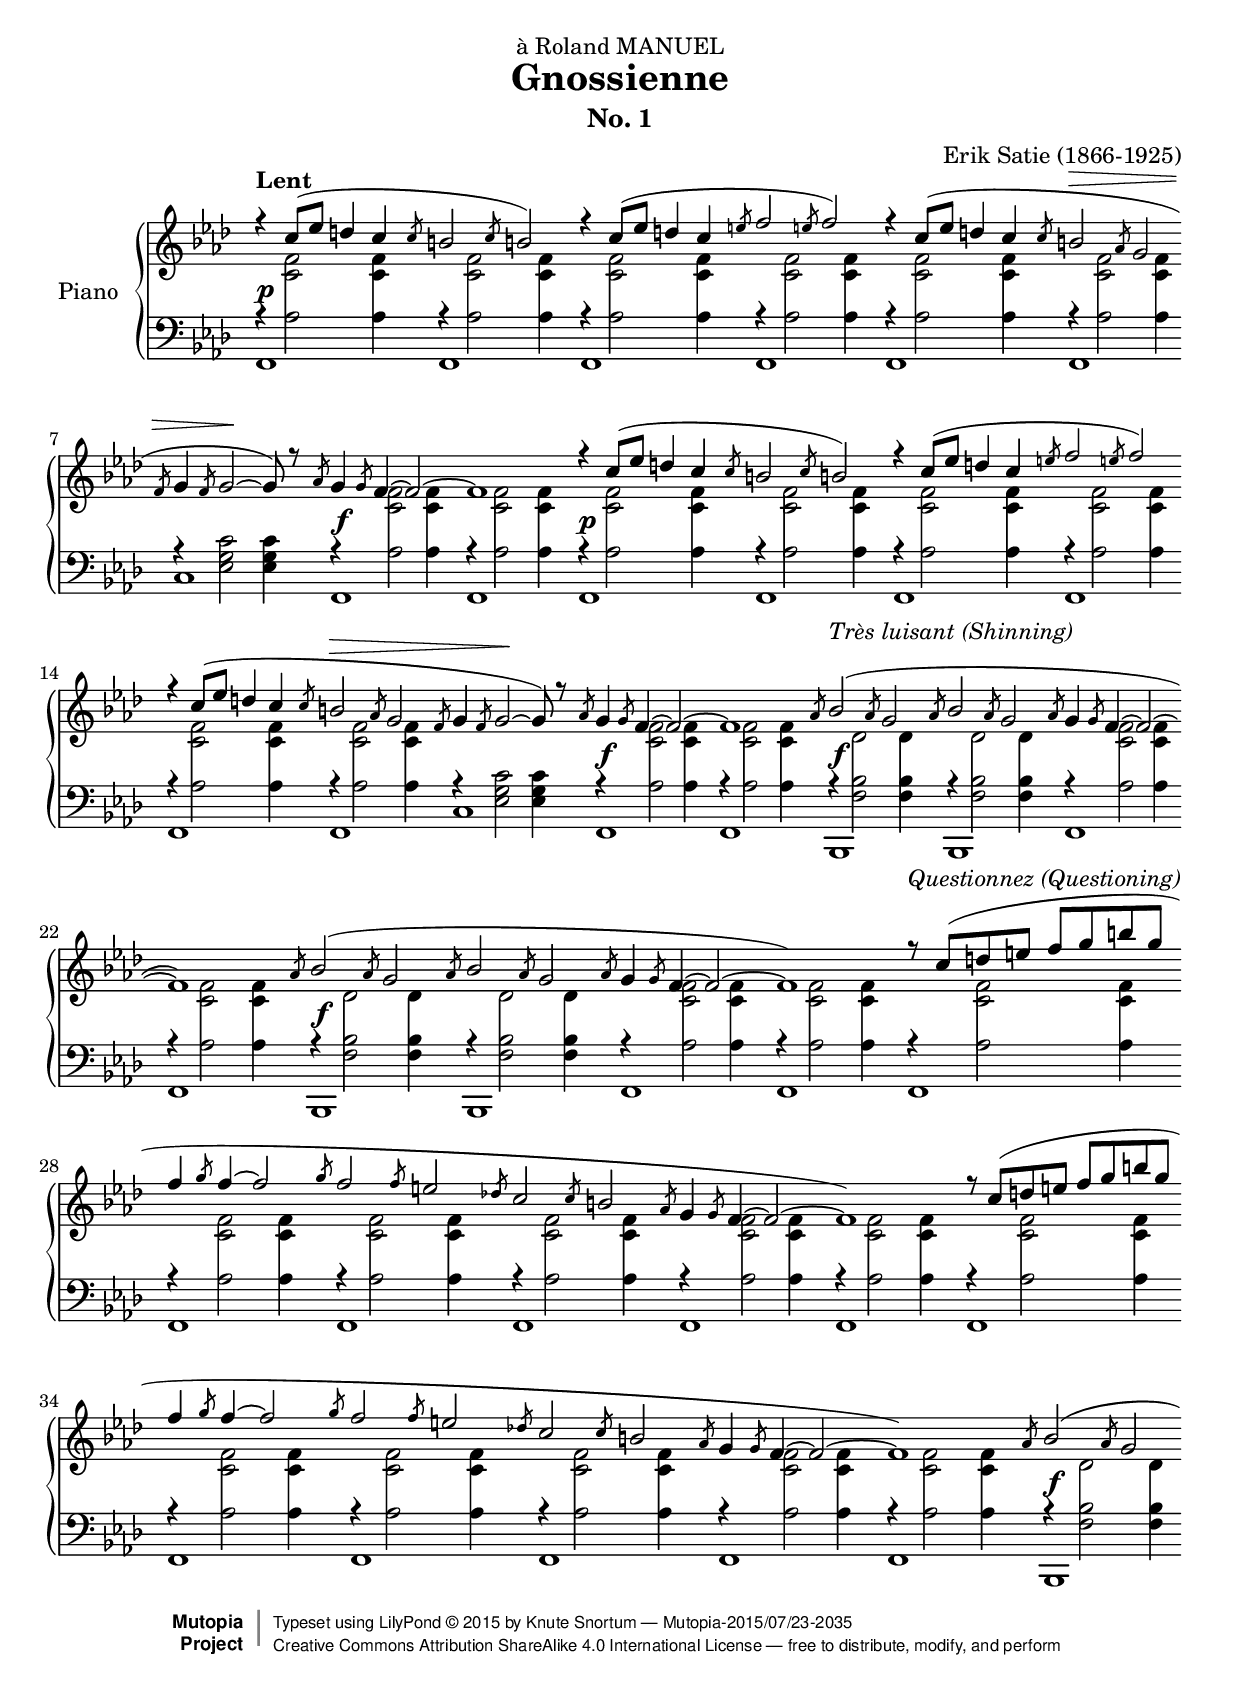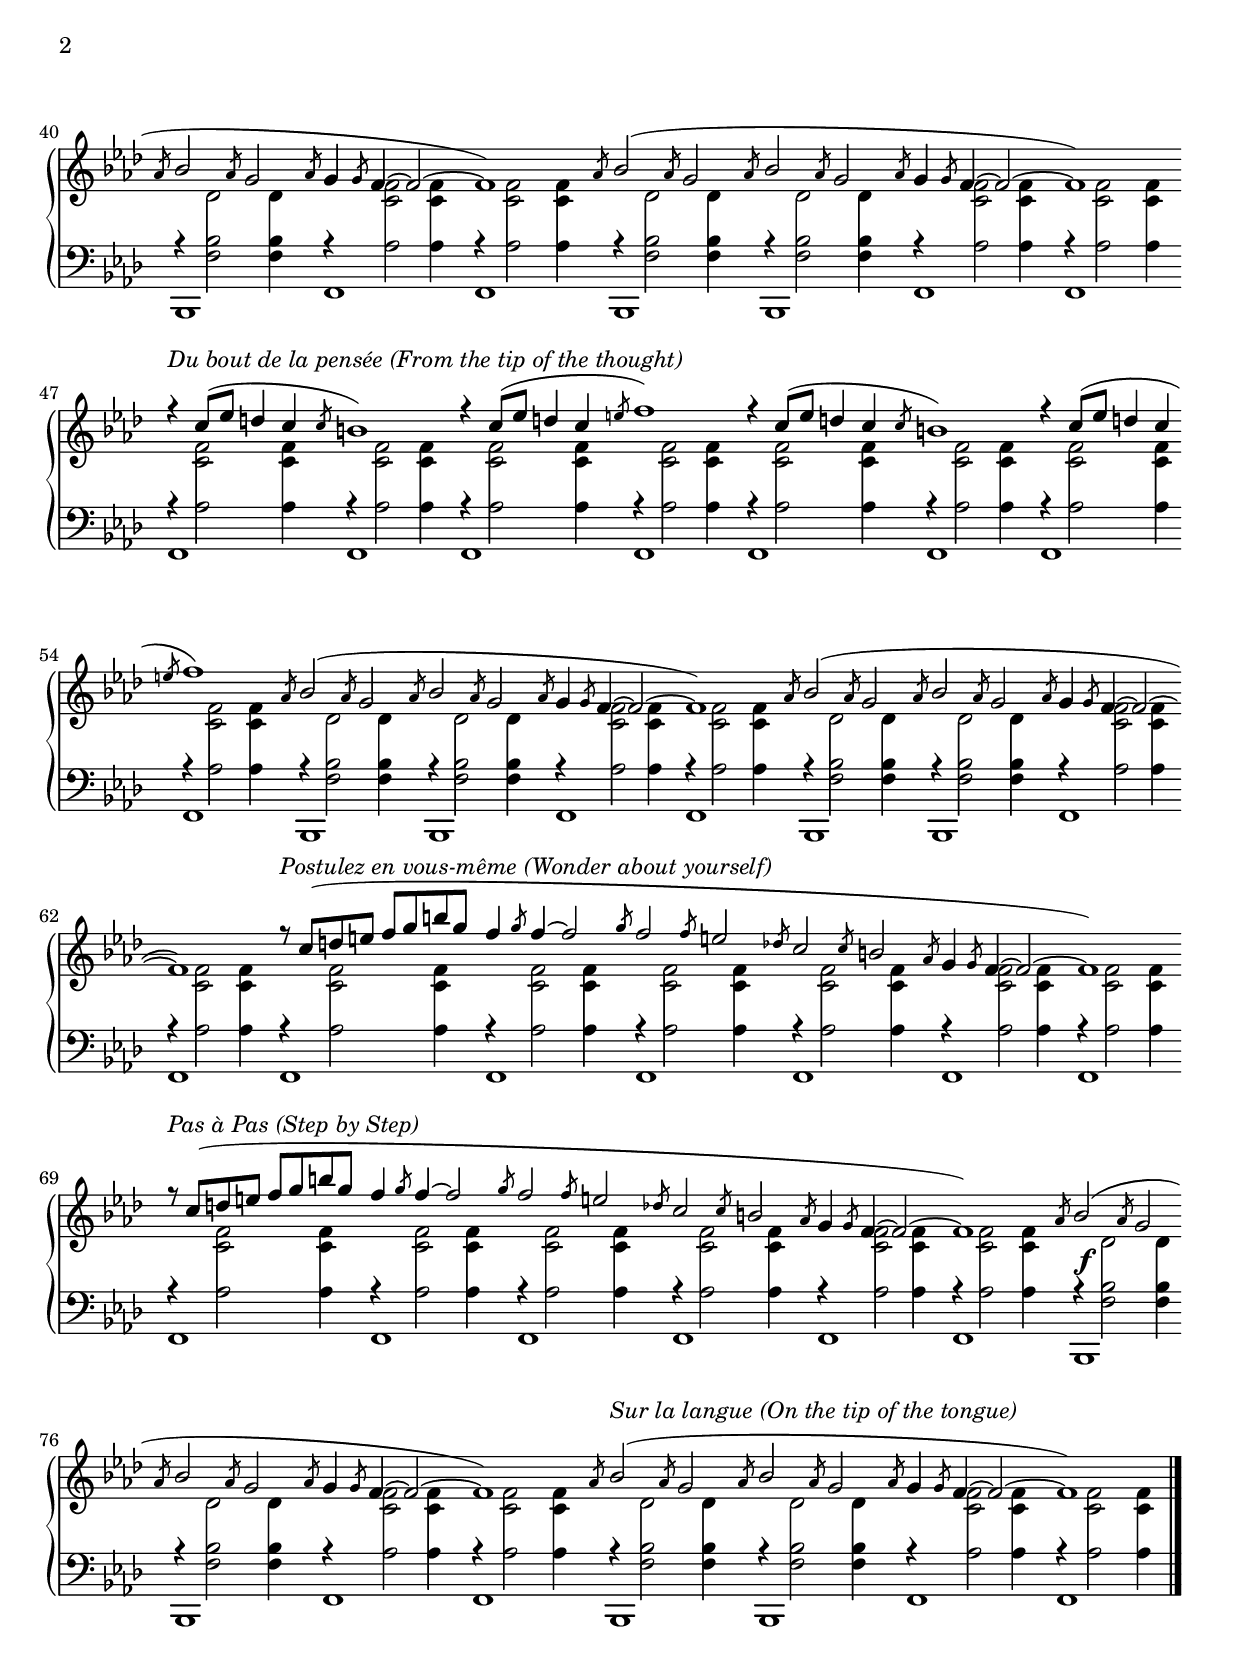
\version "2.18.2"
\language "english"

\header {
  title        = "Gnossienne"
  subtitle     = "No. 1"
  composer     = "Erik Satie (1866-1925)"
  dedication   = "à Roland MANUEL"
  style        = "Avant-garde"
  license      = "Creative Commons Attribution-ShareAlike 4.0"
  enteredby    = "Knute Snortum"
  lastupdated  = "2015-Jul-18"
  date         = "1890"
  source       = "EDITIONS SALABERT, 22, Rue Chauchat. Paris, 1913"

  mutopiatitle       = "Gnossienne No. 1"
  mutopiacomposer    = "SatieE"
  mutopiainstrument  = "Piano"
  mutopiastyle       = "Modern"
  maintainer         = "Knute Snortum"
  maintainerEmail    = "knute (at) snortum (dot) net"
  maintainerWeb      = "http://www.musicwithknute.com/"

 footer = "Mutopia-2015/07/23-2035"
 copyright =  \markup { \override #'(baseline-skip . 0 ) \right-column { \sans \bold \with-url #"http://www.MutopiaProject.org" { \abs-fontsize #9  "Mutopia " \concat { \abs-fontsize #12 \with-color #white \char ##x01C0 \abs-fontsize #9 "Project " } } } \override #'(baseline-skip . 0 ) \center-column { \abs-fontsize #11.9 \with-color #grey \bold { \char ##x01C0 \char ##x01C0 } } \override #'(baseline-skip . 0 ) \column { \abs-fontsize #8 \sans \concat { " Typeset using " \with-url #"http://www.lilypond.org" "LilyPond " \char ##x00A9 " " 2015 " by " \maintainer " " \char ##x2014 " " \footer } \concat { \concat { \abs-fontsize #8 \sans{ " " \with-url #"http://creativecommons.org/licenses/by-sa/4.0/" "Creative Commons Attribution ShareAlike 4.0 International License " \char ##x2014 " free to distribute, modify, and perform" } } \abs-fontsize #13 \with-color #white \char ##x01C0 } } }
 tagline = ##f
}

% -------------------
% --- Definitions ---
% -------------------

startGraceMusic = {
  <>
  \override Flag.stroke-style = #"grace"
}

stopGraceMusic = {
  \revert Flag.stroke-style
  <>
}

% -------------
% --- Music ---
% -------------

% --- Theme 1

themeOneHigh = \relative {
  r4 c''8 ( ef d4 c |
  \grace { c8 } b2 \grace { c8 } b!2 ) |
  r4 c8 ( ef d4 c |
  \grace { e8 } f2 \grace { e!8 } f2 ) |
  r4 c8 ( ef d4 c |
  \grace { c8 } b2 \grace { af8 } g2 |
  \grace { f8 } g4 \grace { f8 } g2 ~ g8 ) r |
  \grace { af8 } g4 \grace{ g8 } f4 ~ f2 ~ |
  f1 |
}

themeOneUpMid = \relative {
  \crossStaff {
    \repeat unfold 6 { s4 <c' f>2 q4 | }
  }
  s1 |
  \crossStaff {
    s4 <c f>2 q4 |
    s4 <c f>2 q4 |
  }
}

themeOneLowMid = \relative {
  \crossStaff {
    \repeat unfold 6 { af4\rest af2 af4 | }
  }
  af4\rest <ef g c>2 q4 |
  \crossStaff {
    af4\rest <<af2 \new Voice{\voiceOne \once \hideNotes af4 }>> af4 |
    af4\rest af2 af4 |
  }
}

themeOneLow = \relative {
  \repeat unfold 6 { f,1 | }
  c'1 |
  f,1 |
  f1 |  
}

% --- Theme 2

themeTwoHigh = \relative {
  \grace { af'8 } bf2 ( \grace { af8 } g2
  \grace { af8 } bf2 \grace { af8 } g2
  \grace { af8 } g4 \grace{ g8 } f4 ~ f2 ~ |
  f1 ) |
}

themeTwoUpMid = \relative {
  \crossStaff {
    s4 df'2 df4 |
    s4 df2 df4 |
    s4 <c f>2 q4 |
    s4 <c f>2 q4 |
  }
}

themeTwoLowMid = \relative {
  \crossStaff {
    af4\rest <f bf>2 q4 |
    af4\rest <f bf>2 q4 |
    af4\rest <<af2 \new Voice{\voiceOne \once \hideNotes af4 }>> af4 |
    af4\rest af2 af4 |
  }
}

themeTwoLow = \relative {
  bf,,1 |
  bf1 |
  f'1 |
  f1 |
}

% --- Theme 3

themeThreeHigh = \relative {
  r8 c'' ( d e f g b g |
  f4 \grace { g8 } f4 ~ f2 |
  \grace { g8 } f2 \grace { f8 } e2 |
  \grace { df!8 } c2 \grace { c8 } b2 |
  \grace { af8 } g4 \grace{ g8 } f4 ~ f2 ~ |
  f1 ) |
}

themeThreeUpMid = \relative {
  \crossStaff {
    \repeat unfold 6 { s4 <c' f>2 q4 | }
  }
}

themeThreeLowMid = \relative {
  \crossStaff {
    \repeat unfold 4 { af4\rest af2 af4 | }
    af4\rest <<af2 \new Voice{\voiceOne \once \hideNotes af4 }>> af4 |
    af4\rest af2 af4 |
  }
}

themeThreeLow = \relative {
  \repeat unfold 6 { f,1 | }
}

% --- Theme 4

themeFourHigh = \relative {
  r4 c''8 ( ef d4 c |
  \grace { c8 } b1 ) |
  r4 c8 ( ef d4 c |
  \grace { e8 } f1 ) |
}

themeFourUpMid = \relative {
  \crossStaff {
    \repeat unfold 4 { s4 <c' f>2 q4 | }
  }
}

themeFourLowMid = \relative {
  \crossStaff {
    \repeat unfold 4 { af4\rest af2 af4 | }
  }
}

themeFourLow = \relative {
  \repeat unfold 4 { f,1 | }
}

% --- Voices

highVoice = {
  \tempo "Lent"
  \themeOneHigh
  \themeOneHigh
  \themeTwoHigh
  \themeTwoHigh
  \themeThreeHigh
  \themeThreeHigh
  \themeTwoHigh
  \themeTwoHigh
  \themeFourHigh
  \themeFourHigh
  \themeTwoHigh
  \themeTwoHigh
  \themeThreeHigh
  \themeThreeHigh
  \themeTwoHigh
  \themeTwoHigh
}

upperMiddle = {
  \themeOneUpMid
  \themeOneUpMid
  \themeTwoUpMid
  \themeTwoUpMid
  \themeThreeUpMid
  \themeThreeUpMid
  \themeTwoUpMid
  \themeTwoUpMid
  \themeFourUpMid
  \themeFourUpMid
  \themeTwoUpMid
  \themeTwoUpMid
  \themeThreeUpMid
  \themeThreeUpMid
  \themeTwoUpMid
  \themeTwoUpMid
}

lowerMiddle = {
  \themeOneLowMid
  \themeOneLowMid
  \themeTwoLowMid
  \themeTwoLowMid
  \themeThreeLowMid
  \themeThreeLowMid
  \themeTwoLowMid
  \themeTwoLowMid
  \themeFourLowMid
  \themeFourLowMid
  \themeTwoLowMid
  \themeTwoLowMid
  \themeThreeLowMid
  \themeThreeLowMid
  \themeTwoLowMid
  \themeTwoLowMid
}

lowVoice = {
  \themeOneLow
  \themeOneLow
  \themeTwoLow
  \themeTwoLow
  \themeThreeLow
  \themeThreeLow
  \themeTwoLow
  \themeTwoLow
  \themeFourLow
  \themeFourLow
  \themeTwoLow
  \themeTwoLow
  \themeThreeLow
  \themeThreeLow
  \themeTwoLow
  \themeTwoLow
}

% --- Dynamics, text, and musical terms

dynamicsHigh = {
  % Theme One
  \repeat unfold 2 {
    s1 * 5 |
    s2 \> s |
    s4 s2. \! |
    s1 * 2 |
  }
  % Theme Two
  s1 ^ "Très luisant (Shinning)" |
  s1 |
  s1 \break |
  s1 * 5 |
  % Theme Three
  s1 ^ "Questionnez (Questioning)" |
  s1 * 5 |
  s1 * 6 |
  % Theme Two
  s1 * 4 |
  s1 * 4 |
  \break
  % Theme Four
  s1 ^ "Du bout de la pensée (From the tip of the thought)" |
  s1 * 3 |
  s1 * 4 |
  % Theme Two
  s1 * 4 |
  s1 * 4 |
  % Theme Three
  s1 ^ "Postulez en vous-même (Wonder about yourself)" |
  s1 * 5 |
  s1 ^ "Pas à Pas (Step by Step)" |
  s1 * 5 |
  % Theme Two
  s1 * 4 |
  s1 ^ "Sur la langue (On the tip of the tongue)" |
  s1 * 3 |
}

dynamics = {
  % Theme One
  \repeat unfold 2 {
    s1 \p |
    s1 * 6 |
    s1 \f |
    s1 |
  }
  % Theme Two
  s1 \f |
  s1 * 3 |
  s1 \f |
  s1 * 3 |
  % Theme Three
  s1 * 6 |
  s1 * 6 |
  % Theme Two
  s1 \f |
  s1 * 3 |
  s1 * 4 |
  % Theme Four
  s1 * 4 |
  s1 * 4 |
  % Theme Two
  s1 * 4 |
  s1 * 4 |
  % Theme Three
  s1 * 6 |
  s1 * 6 |
  % Theme Two
  s1 \f |
  s1 * 3 |
  s1 * 4 |
}

% -----------------------
% --- Layout and MIDI ---
% -----------------------

global = {
  \key f \minor
  \time 4/4
  \hide Staff.BarLine
  \hide Score.SpanBar
}

upper = {
  \global
  \clef treble
  <<
    \new Voice { \voiceOne \highVoice }
    \new Voice { \voiceTwo \upperMiddle }
  >>
  \undo \hide Staff.BarLine
  \undo \hide Score.SpanBar
  \bar "|."
}

lower = {
  \global
  \clef bass
  <<
    \new Voice { \voiceTwo \lowerMiddle }
    \new Voice { \voiceFour \lowVoice }
  >>
  \undo \hide Staff.BarLine
  \undo \hide Score.SpanBar
  \bar "|."
}

\paper {
  top-margin = 8\mm                              %-minimum top-margin: 8mm
  top-markup-spacing.basic-distance = #5         %-dist. from bottom of top margin to the first markup/title
  markup-system-spacing.basic-distance = #6      %-dist. from header/title to first system
  top-system-spacing.basic-distance = #12        %-dist. from top margin to system in pages with no titles
  last-bottom-spacing.basic-distance = #11       %-pads music from copyright block
  
  % --- Set these to false after all editing is finished
  ragged-bottom = ##f
  ragged-last-bottom = ##f
  ragged-right = ##f
}

\score {
  \new PianoStaff \with { instrumentName = #"Piano" } <<
    \new Dynamics { \global \dynamicsHigh }
    \new Staff = "upper" \upper
    \new Dynamics { \global \dynamics }
    \new Staff = "lower" \lower
  >>
  \layout { 
    \context {
      \Staff
      \remove "Time_signature_engraver"
    }
    \context {
      \PianoStaff
      \consists #Span_stem_engraver
    }
  } 
}

\include "articulate.ly"

\score {
  \articulate <<
    \new PianoStaff <<
      \new Staff ="upper" \upper
      \new Staff = "lower" \lower
    >>
  >>
  \midi { 
    \tempo 4 = 100
  }
}
